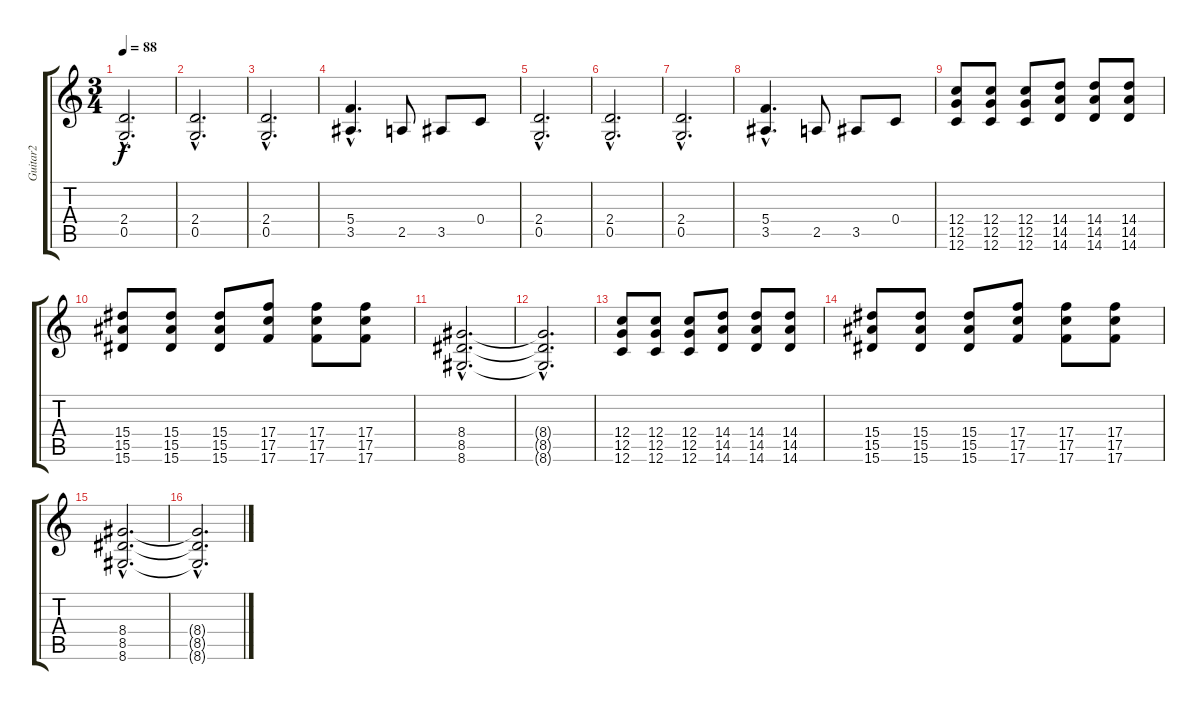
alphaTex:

\track ("Guitar2" "Guitar2") {instrument distortionguitar}
\staff {score tabs}
\tuning (D4 A3 F3 C3 G2 C2) {hide}
\ts (3 4)
\tempo 88
\clef g2
\ks c
(2.4{hac} 0.5{hac}).2{d dy f} |
(2.4{hac} 0.5{hac}).2{d} |
(2.4{hac} 0.5{hac}).2{d} |
(5.4{hac} 3.5{hac}).4{d} 2.5.8 3.5.8 0.4.8 |
(2.4{hac} 0.5{hac}).2{d} |
(2.4{hac} 0.5{hac}).2{d} |
(2.4{hac} 0.5{hac}).2{d} |
(5.4{hac} 3.5{hac}).4{d} 2.5.8 3.5.8 0.4.8 |
(12.4 12.5 12.6).8 (12.4 12.5 12.6).8 (12.4 12.5 12.6).8 (14.4 14.5 14.6).8 (14.4 14.5 14.6).8 (14.4 14.5 14.6).8 |
(15.4 15.5 15.6).8 (15.4 15.5 15.6).8 (15.4 15.5 15.6).8 (17.4 17.5 17.6).8 (17.4 17.5 17.6).8 (17.4 17.5 17.6).8 |
(8.4{hac} 8.5{hac} 8.6{hac}).2{d} |
(8.4{hac t} 8.5{hac t} 8.6{hac t}).2{d} |
(12.4 12.5 12.6).8 (12.4 12.5 12.6).8 (12.4 12.5 12.6).8 (14.4 14.5 14.6).8 (14.4 14.5 14.6).8 (14.4 14.5 14.6).8 |
(15.4 15.5 15.6).8 (15.4 15.5 15.6).8 (15.4 15.5 15.6).8 (17.4 17.5 17.6).8 (17.4 17.5 17.6).8 (17.4 17.5 17.6).8 |
(8.4{hac} 8.5{hac} 8.6{hac}).2{d} |
(8.4{hac t} 8.5{hac t} 8.6{hac t}).2{d}
